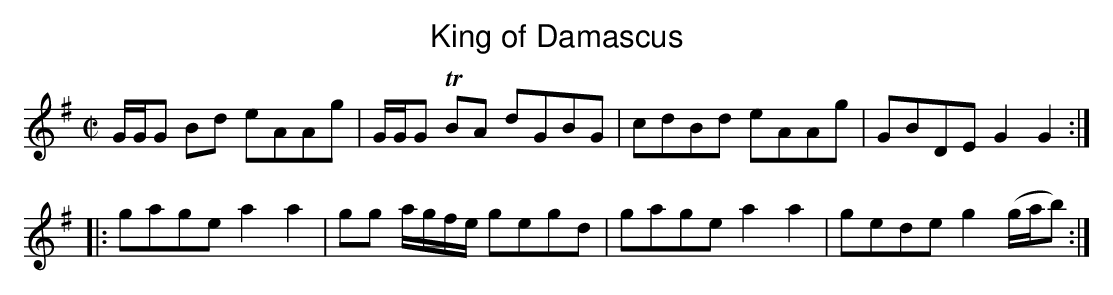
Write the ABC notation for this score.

X:1
T:King of Damascus
M:C|
L:1/8
K:G
G/G/G Bd eAAg|G/G/G TBA dGBG|cdBd eAAg|GBDE G2G2:|
|:gage a2a2|gg a/g/f/e/ gegd|gage a2a2|gede g2 (g/a/b):|]
